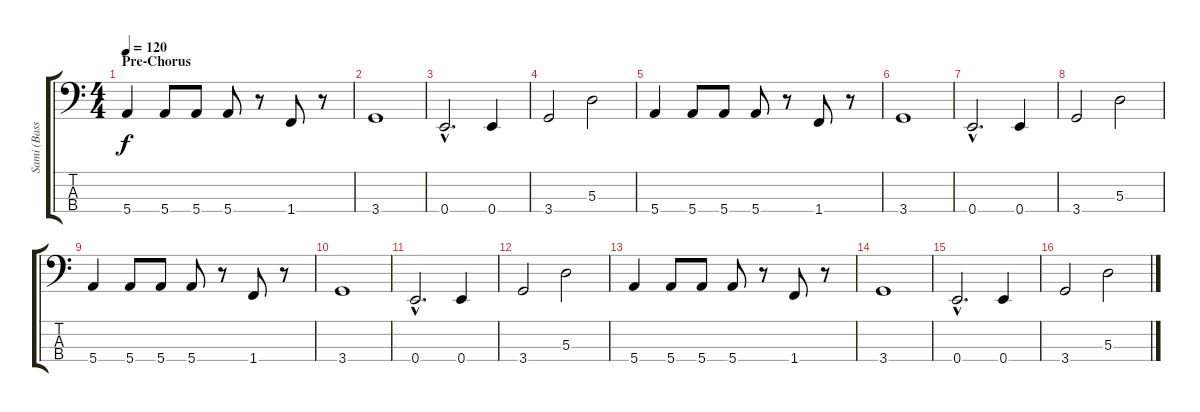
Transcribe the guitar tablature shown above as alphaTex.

\track ("Sami (Bass)" "Sami (Bass") {instrument electricbassfinger}
\staff {score tabs}
\tuning (G2 D2 A1 E1) {hide}
\ts (4 4)
\section ("" "Pre-Chorus")
\tempo 120
\clef f4
\ks c
5.4.4{dy f} 5.4.8 5.4.8 5.4.8 r.8 1.4.8 r.8 |
3.4.1 |
0.4{hac}.2{d} 0.4.4 |
3.4.2 5.3.2 |
5.4.4 5.4.8 5.4.8 5.4.8 r.8 1.4.8 r.8 |
3.4.1 |
0.4{hac}.2{d} 0.4.4 |
3.4.2 5.3.2 |
5.4.4 5.4.8 5.4.8 5.4.8 r.8 1.4.8 r.8 |
3.4.1 |
0.4{hac}.2{d} 0.4.4 |
3.4.2 5.3.2 |
5.4.4 5.4.8 5.4.8 5.4.8 r.8 1.4.8 r.8 |
3.4.1 |
0.4{hac}.2{d} 0.4.4 |
3.4.2 5.3.2
